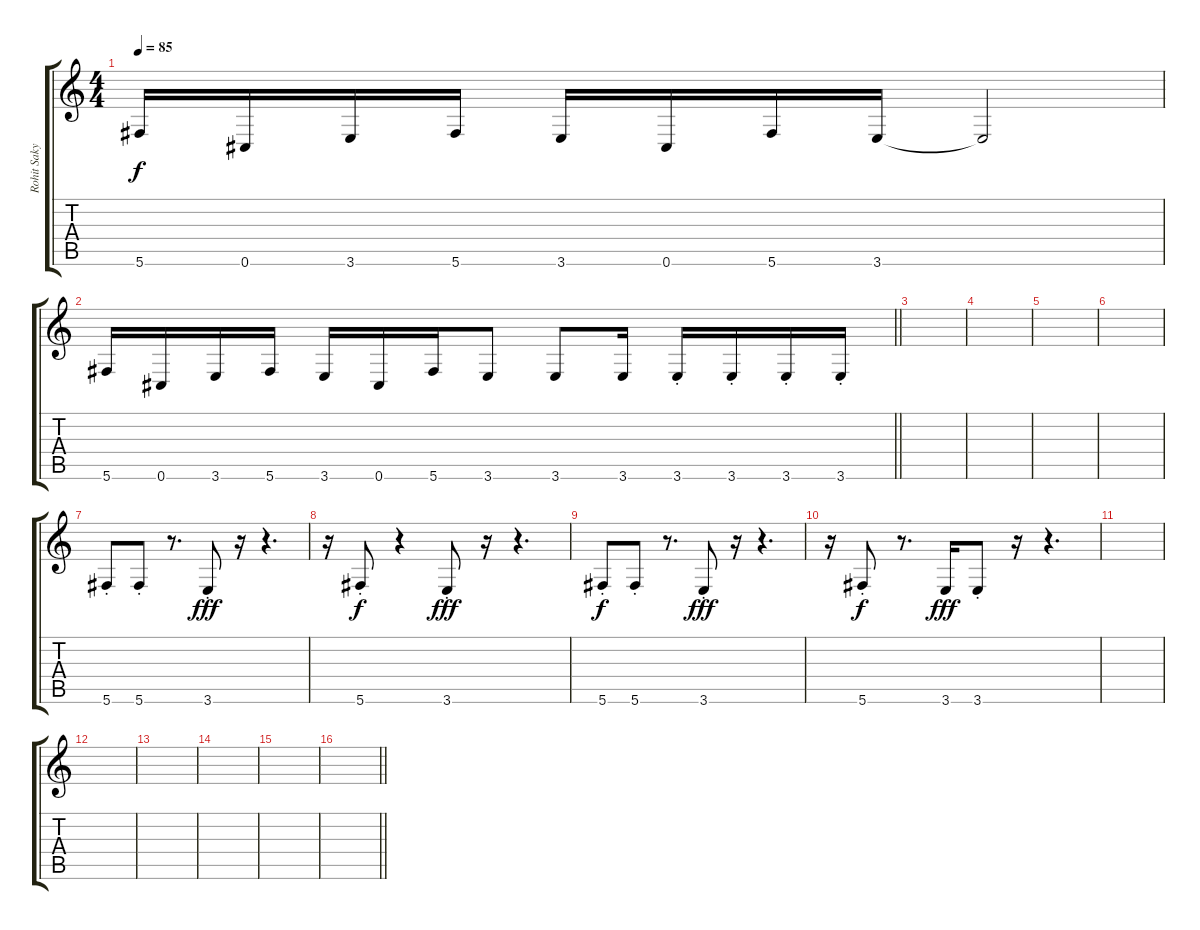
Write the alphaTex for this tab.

\track ("Rohit Sakya - Rythms" "Rohit Saky") {instrument distortionguitar}
\staff {score tabs}
\tuning (Db4 Ab3 E3 B2 Gb2 Db2) {hide}
\ts (4 4)
\tempo 85
\clef g2
\ks c
5.6.16{dy f} 0.6.16 3.6.16 5.6.16 3.6.16 0.6.16 5.6.16 3.6.16 3.6{t}.2 |
\barLineRight lightlight
5.6.16 0.6.16 3.6.16 5.6.16 3.6.16 0.6.16 5.6.16 3.6.8 3.6.8 3.6.16 3.6{st}.16 3.6{st}.16 3.6{st}.16 3.6{st}.16 |
|
|
|
|
5.6{st}.8 5.6{st}.8 r.8{d} 3.6{st}.8{dy fff} r.16 r.4{d} |
r.16 5.6{st}.8{dy f} r.4 3.6{st}.8{dy fff} r.16 r.4{d} |
5.6{st}.8{dy f} 5.6{st}.8 r.8{d} 3.6{st}.8{dy fff} r.16 r.4{d} |
r.16 5.6{st}.8{dy f} r.8{d} 3.6.16{dy fff} 3.6{st}.8 r.16 r.4{d} |
|
|
|
|
|
\barLineRight lightlight
